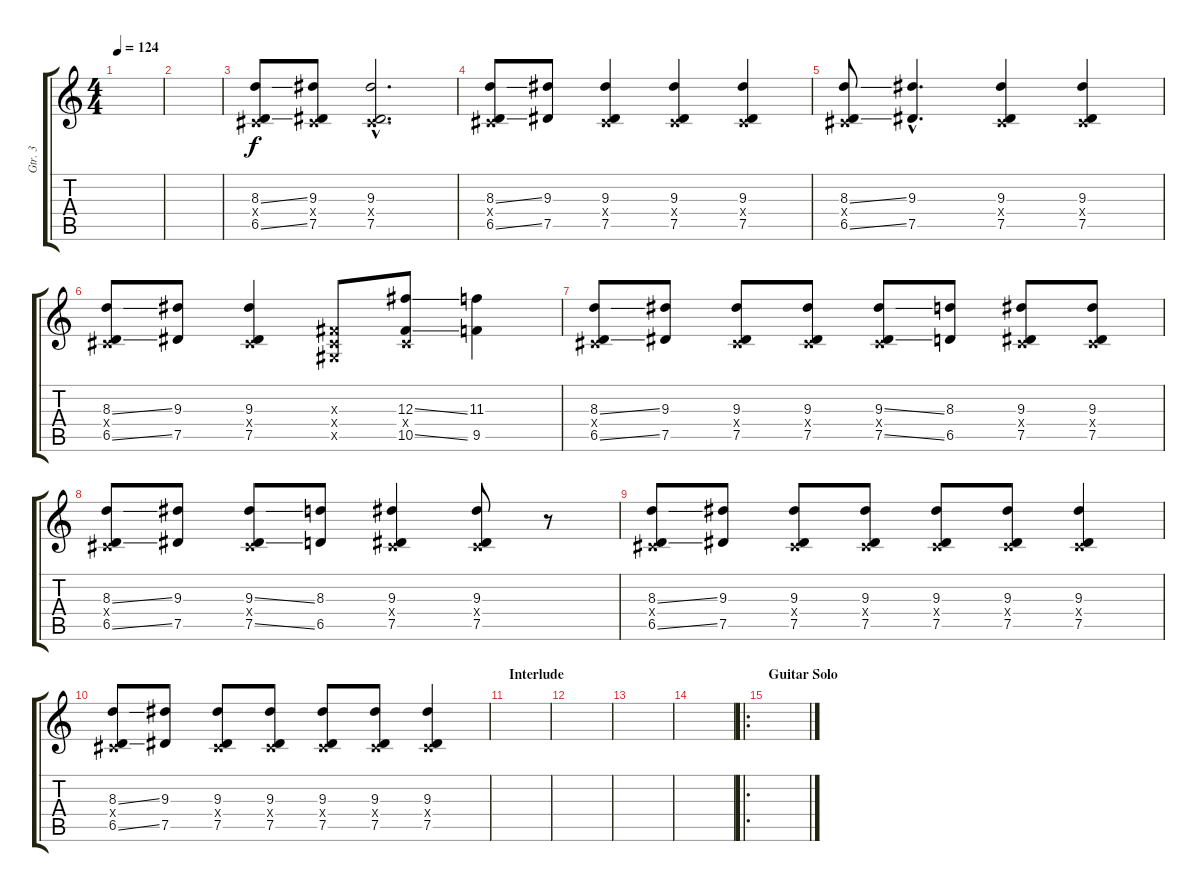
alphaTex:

\track ("Gtr. 3" "Gtr. 3") {instrument distortionguitar}
\staff {score tabs}
\tuning (Eb4 Bb3 Gb3 Db3 Ab2 Eb2) {hide}
\ts (4 4)
\tempo 124
\clef g2
\ks c
|
|
(8.3{ss} 0.4{x} 6.5{ss}).8 (9.3 0.4{x} 7.5).8 (9.3{hac} 0.4{hac x} 7.5{hac}).2{d} |
(8.3{ss} 0.4{x} 6.5{ss}).8 (9.3 7.5).8 (9.3 0.4{x} 7.5).4 (9.3 0.4{x} 7.5).4 (9.3 0.4{x} 7.5).4 |
(8.3{ss} 0.4{x} 6.5{ss}).8 (9.3{hac} 7.5{hac}).4{d} (9.3 0.4{x} 7.5).4 (9.3 0.4{x} 7.5).4 |
(8.3{ss} 0.4{x} 6.5{ss}).8 (9.3 7.5).8 (9.3 0.4{x} 7.5).4 (0.3{x} 0.4{x} 0.5{x}).8 (12.3{ss} 0.4{x} 10.5{ss}).8 (11.3 9.5).4 |
(8.3{ss} 0.4{x} 6.5{ss}).8 (9.3 7.5).8 (9.3 0.4{x} 7.5).8 (9.3 0.4{x} 7.5).8 (9.3{ss} 0.4{x} 7.5{ss}).8 (8.3 6.5).8 (9.3 0.4{x} 7.5).8 (9.3 0.4{x} 7.5).8 |
(8.3{ss} 0.4{x} 6.5{ss}).8 (9.3 7.5).8 (9.3{ss} 0.4{x} 7.5{ss}).8 (8.3 6.5).8 (9.3 0.4{x} 7.5).4 (9.3 0.4{x} 7.5).8 r.8 |
(8.3{ss} 0.4{x} 6.5{ss}).8 (9.3 7.5).8 (9.3 0.4{x} 7.5).8 (9.3 0.4{x} 7.5).8 (9.3 0.4{x} 7.5).8 (9.3 0.4{x} 7.5).8 (9.3 0.4{x} 7.5).4 |
(8.3{ss} 0.4{x} 6.5{ss}).8 (9.3 7.5).8 (9.3 0.4{x} 7.5).8 (9.3 0.4{x} 7.5).8 (9.3 0.4{x} 7.5).8 (9.3 0.4{x} 7.5).8 (9.3 0.4{x} 7.5).4 |
\section ("" "Interlude")
|
|
|
|
\ro
\section ("" "Guitar Solo")
